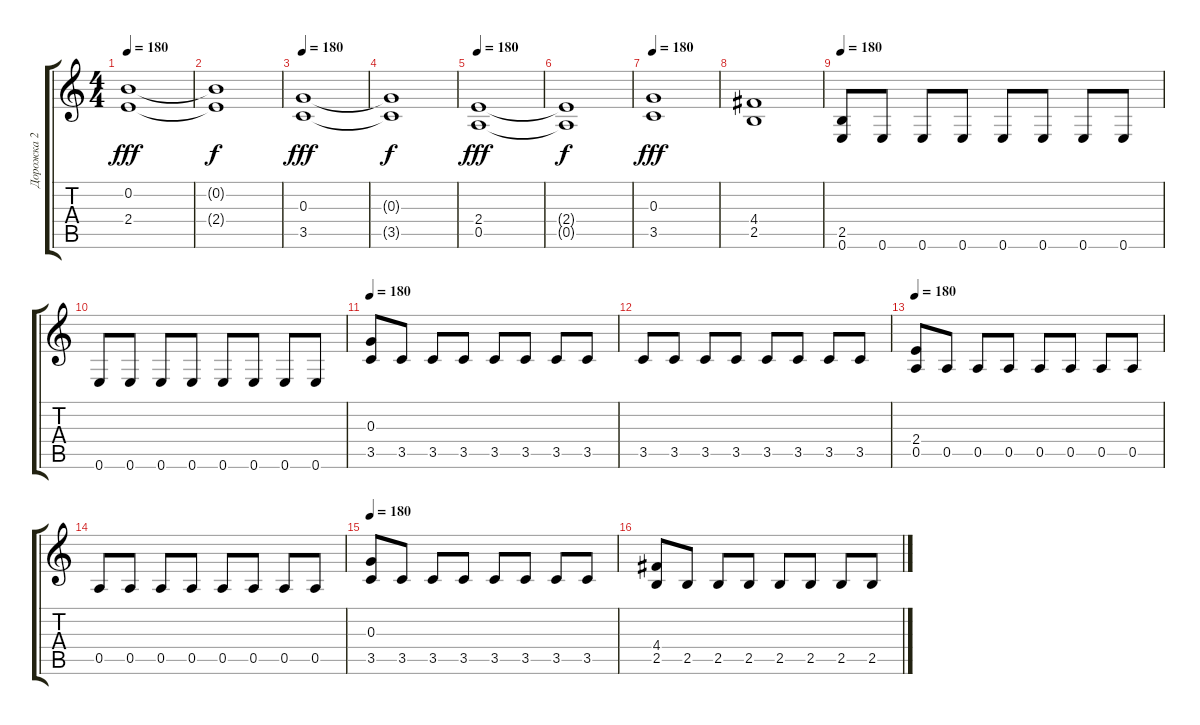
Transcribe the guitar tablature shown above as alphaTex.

\track ("Дорожка 2" "Дорожка 2") {instrument distortionguitar}
\staff {score tabs}
\tuning (E4 B3 G3 D3 A2 E2) {hide}
\ts (4 4)
\tempo 180
\clef g2
\ks c
(0.2 2.4).1{dy fff} |
(0.2{t} 2.4{t}).1{dy f} |
\tempo 180
(0.3 3.5).1{dy fff} |
(0.3{t} 3.5{t}).1{dy f} |
\tempo 180
(2.4 0.5).1{dy fff} |
(2.4{t} 0.5{t}).1{dy f} |
\tempo 180
(0.3 3.5).1{dy fff} |
(4.4 2.5).1 |
\tempo 180
(2.5 0.6).8 0.6.8 0.6.8 0.6.8 0.6.8 0.6.8 0.6.8 0.6.8 |
0.6.8 0.6.8 0.6.8 0.6.8 0.6.8 0.6.8 0.6.8 0.6.8 |
\tempo 180
(0.3 3.5).8 3.5.8 3.5.8 3.5.8 3.5.8 3.5.8 3.5.8 3.5.8 |
3.5.8 3.5.8 3.5.8 3.5.8 3.5.8 3.5.8 3.5.8 3.5.8 |
\tempo 180
(2.4 0.5).8 0.5.8 0.5.8 0.5.8 0.5.8 0.5.8 0.5.8 0.5.8 |
0.5.8 0.5.8 0.5.8 0.5.8 0.5.8 0.5.8 0.5.8 0.5.8 |
\tempo 180
(0.3 3.5).8 3.5.8 3.5.8 3.5.8 3.5.8 3.5.8 3.5.8 3.5.8 |
(4.4 2.5).8 2.5.8 2.5.8 2.5.8 2.5.8 2.5.8 2.5.8 2.5.8
